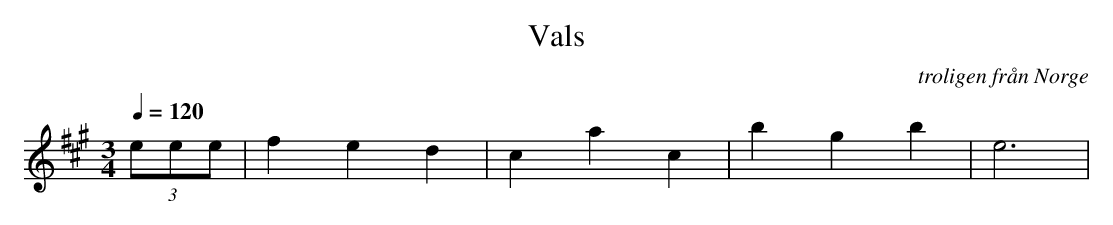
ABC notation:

X:1
T:Vals
C:troligen från Norge
M:3/4
L:1/4
K:A
Q:120
(3e/e/e/ | f e d | c a c | b g b | e3 |
